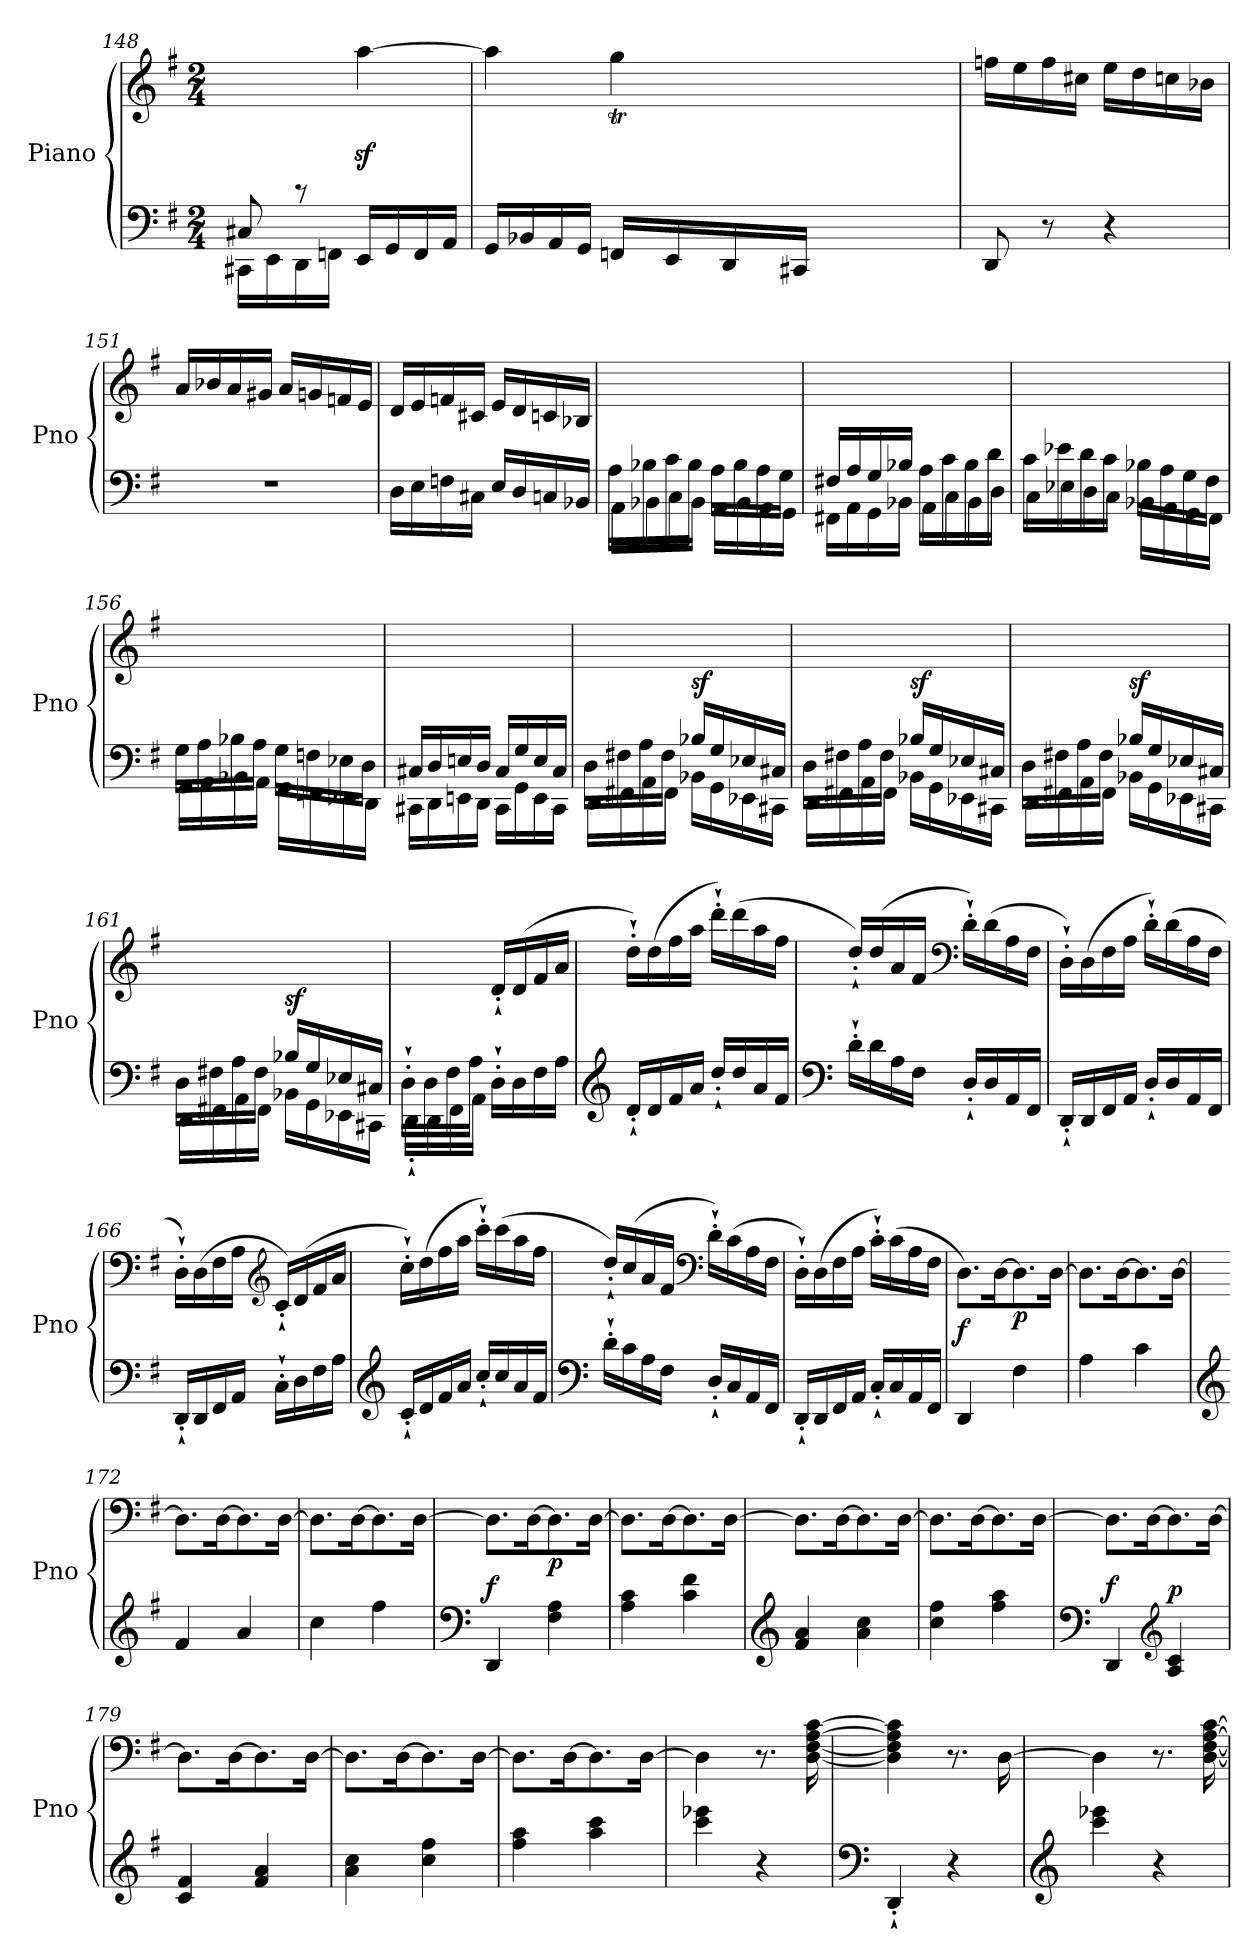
**kern	**kern	**dynam
*part1	*part1	*part1
*staff2	*staff1	*staff1/2
*I"Piano	*	*
*I'Pno	*	*
!!LO:LB:g=z
*clefF4	*clefG2	*
*k[f#]	*k[f#]	*
*M2/4	*M2/4	*
=148	=148	=148
*^	*	*
8C#X/	16CC#X\LL	8ryy	.
.	16EE\	.	.
4.ryy	16DD\	8rCC	.
.	16FFn\JJ	.	.
.	16EE/LL	[4aaz<\	.
.	16GG/	.	.
.	16FF/	.	.
.	16AA/JJ	.	.
*v	*v	*	*
=149	=149	=149
*	*^	*
16GG/LL	4aa\]	4ryy	.
16BB-X/	.	.	.
16AA/	.	.	.
16GG/JJ	.	.	.
*	*	*Xtuplet	*
16FFn/LL	4gg\	40ggTyy	.
.	.	40aayy	.
.	.	40ggyy	.
16EE/	.	.	.
.	.	40aayy	.
.	.	40ggyy	.
16DD/	.	40aayy	.
!	!	!LO:N:vis=32.	!
.	.	60ggyy	.
!	!	!LO:N:vis=32.	!
.	.	60aayy	.
.	.	[480%7ggyy	.
16CC#X/JJ	.	.	.
.	.	480ggyy]	.
.	.	40ffnTTTyy	.
.	.	40ggyy	.
*	*v	*v	*
=150	=150	=150
8DD/	16ffn\LL	.
.	16ee\	.
8r	16ff\	.
.	16cc#X\JJ	.
4r	16ee\LL	.
.	16dd\	.
.	16ccn\	.
.	16b-X\JJ	.
=151	=151	=151
2r	16a/LL	.
.	16b-X/	.
.	16a/	.
.	16g#X/JJ	.
.	16a/LL	.
.	16gn/	.
.	16fn/	.
.	16e/JJ	.
!!LO:LB:g=z
=152	=152	=152
16D\LL	16d/LL	.
16E\	16e/	.
16Fn\	16fn/	.
16C#X\JJ	16c#X/JJ	.
16E/LL	16e/LL	.
16D/	16d/	.
16Cn/	16cn/	.
16BB-X/JJ	16B-X/JJ	.
=153	=153	=153
*^	*	*
16A\LL	16AA\LL	2ryy	.
16B-X\	16BB-X\	.	.
16c\	16C\	.	.
16B-\JJ	16BB-\JJ	.	.
16A\LL	16AA\LL	.	.
16B-\	16BB-\	.	.
16A\	16AA\	.	.
16G\JJ	16GG\JJ	.	.
=154	=154	=154	=154
16F#X/LL	16FF#X\LL	2ryy	.
16A/	16AA\	.	.
16G/	16GG\	.	.
16B-X/JJ	16BB-X\JJ	.	.
16A\LL	16AA\LL	.	.
16c\	16C\	.	.
16B-\	16BB-\	.	.
16d\JJ	16D\JJ	.	.
=155	=155	=155	=155
16c\LL	16C\LL	2ryy	.
16e-X\	16E-X\	.	.
16d\	16D\	.	.
16c\JJ	16C\JJ	.	.
16B-X\LL	16BB-X\LL	.	.
16A\	16AA\	.	.
16G\	16GG\	.	.
16F#\JJ	16FF#\JJ	.	.
=156	=156	=156	=156
16G\LL	16GG\LL	2ryy	.
16A\	16AA\	.	.
16B-X\	16BB-X\	.	.
16A\JJ	16AA\JJ	.	.
16G\LL	16GG\LL	.	.
16Fn\	16FFn\	.	.
16E-X\	16EE-X\	.	.
16D\JJ	16DD\JJ	.	.
!!LO:LB:g=z
=157	=157	=157	=157
16C#X/LL	16CC#X\LL	2ryy	.
16D/	16DD\	.	.
16En/	16EEn\	.	.
16D/JJ	16DD\JJ	.	.
16C#/LL	16CC#\LL	.	.
16G/	16GG\	.	.
16E/	16EE\	.	.
16C#/JJ	16CC#\JJ	.	.
=158	=158	=158	=158
16D\LL	16DD\LL	4ryy	.
16F#X\	16FF#X\	.	.
16A\	16AA\	.	.
16F#\JJ	16FF#\JJ	.	.
!	!	!	!LO:DY:b
16B-X/LL	16BB-X\LL	4ryy	sf
16G/	16GG\	.	.
16E-X/	16EE-X\	.	.
16C#X/JJ	16CC#X\JJ	.	.
=159	=159	=159	=159
16D\LL	16DD\LL	4ryy	.
16F#X\	16FF#X\	.	.
16A\	16AA\	.	.
16F#\JJ	16FF#\JJ	.	.
!	!	!	!LO:DY:b
16B-X/LL	16BB-X\LL	4ryy	sf
16G/	16GG\	.	.
16E-X/	16EE-X\	.	.
16C#X/JJ	16CC#X\JJ	.	.
=160	=160	=160	=160
16D\LL	16DD\LL	4ryy	.
16F#X\	16FF#X\	.	.
16A\	16AA\	.	.
16F#\JJ	16FF#\JJ	.	.
!	!	!	!LO:DY:b
16B-X/LL	16BB-X\LL	4ryy	sf
16G/	16GG\	.	.
16E-X/	16EE-X\	.	.
16C#X/JJ	16CC#X\JJ	.	.
!!LO:PB:g=z
=161	=161	=161	=161
16D\LL	16DD\LL	4ryy	.
16F#X\	16FF#X\	.	.
16A\	16AA\	.	.
16F#\JJ	16FF#\JJ	.	.
!	!	!	!LO:DY:b
16B-X/LL	16BB-X\LL	4ryy	sf
16G/	16GG\	.	.
16E-X/	16EE-X\	.	.
16C#X/JJ	16CC#X\JJ	.	.
=162	=162	=162	=162
16D`'\LL	16DD`'\LL	4ryy	.
(16D\	16DD\	.	.
16F#\	16FF#\	.	.
16A\JJ	16AA\JJ	.	.
4ryy	16D`'\LL	16d`'/LL)	.
.	16D\	(>16d/	.
.	16F#\	16f#/	.
.	16A\JJ	16a/JJ	.
*v	*v	*	*
=163	=163	=163
*clefG2	*	*
16d`'/LL	16dd`'\LL)	.
16d/	(16dd\	.
16f#/	16ff#\	.
16a/JJ	16aa\JJ	.
16dd`'/LL	16ddd`'\LL)	.
16dd/	(16ddd\	.
16a/	16aa\	.
16f#/JJ	16ff#\JJ	.
=164	=164	=164
*clefF4	*	*
16d`'\LL	16dd`'/LL)	.
16d\	(16dd/	.
16A\	16a/	.
16F#\JJ	16f#/JJ	.
*	*clefF4	*
16D`'/LL	16d`'\LL)	.
16D/	(16d\	.
16AA/	16A\	.
16FF#/JJ	16F#\JJ	.
!!LO:LB:g=z
=165	=165	=165
16DD`'/LL	16D`'\LL)	.
16DD/	(16D\	.
16FF#/	16F#\	.
16AA/JJ	16A\JJ	.
16D`'/LL	16d`'\LL)	.
16D/	(16d\	.
16AA/	16A\	.
16FF#/JJ	16F#\JJ	.
=166	=166	=166
16DD`'/LL	16D`'\LL)	.
16DD/	(16D\	.
16FF#/	16F#\	.
16AA/JJ	16A\JJ	.
*	*clefG2	*
16C`'\LL	16c`'/LL)	.
16D\	(>16d/	.
16F#\	16f#/	.
16A\JJ	16a/JJ	.
=167	=167	=167
*clefG2	*	*
16c`'/LL	16cc`'\LL)	.
16d/	(16dd\	.
16f#/	16ff#\	.
16a/JJ	16aa\JJ	.
16cc`'/LL	16ccc`'\LL)	.
16cc/	(16ccc\	.
16a/	16aa\	.
16f#/JJ	16ff#\JJ	.
=168	=168	=168
*clefF4	*	*
16d`'\LL	16dd`'/LL)	.
16c\	(16cc/	.
16A\	16a/	.
16F#\JJ	16f#/JJ	.
*	*clefF4	*
16D`'/LL	16d`'\LL)	.
16C/	(16c\	.
16AA/	16A\	.
16FF#/JJ	16F#\JJ	.
!!LO:LB:g=z
=169	=169	=169
16DD`'/LL	16D`'\LL)	.
16DD/	(16D\	.
16FF#/	16F#\	.
16AA/JJ	16A\JJ	.
16C`'/LL	16c`'\LL)	.
16C/	(16c\	.
16AA/	16A\	.
16FF#/JJ	16F#\JJ	.
=170	=170	=170
!	!	!LO:DY:a=2
4DD/	8.D\L)	f
.	[16D\K	.
!	!	!LO:DY:b
4F#\	8.D\]	p
.	[16D\Jk	.
=171	=171	=171
4A\	8.D\L]	.
.	[16D\K	.
4c\	8.D\]	.
.	[16D\Jk	.
=172	=172	=172
*clefG2	*	*
4f#/	8.D\L]	.
.	[16D\K	.
4a/	8.D\]	.
.	[16D\Jk	.
=173	=173	=173
4cc\	8.D\L]	.
.	[16D\K	.
4ff#\	8.D\]	.
.	[16D\Jk	.
=174	=174	=174
*clefF4	*	*
!	!	!LO:DY:a=2
4DD/	8.D\L]	f
.	[16D\K	.
!	!	!LO:DY:b
4F#\ 4A\	8.D\]	p
.	[16D\Jk	.
=175	=175	=175
4A\ 4c\	8.D\L]	.
.	[16D\K	.
4c\ 4f#\	8.D\]	.
.	[16D\Jk	.
=176	=176	=176
*clefG2	*	*
4f#/ 4a/	8.D\L]	.
.	[16D\K	.
4a\ 4cc\	8.D\]	.
.	[16D\Jk	.
!!LO:LB:g=z
=177	=177	=177
4cc\ 4ff#\	8.D\L]	.
.	[16D\K	.
4ff#\ 4aa\	8.D\]	.
.	[16D\Jk	.
=178	=178	=178
*clefF4	*	*
!	!	!LO:DY:a=2
4DD/	8.D\L]	f
.	[16D\K	.
*clefG2	*	*
!	!	!LO:DY:a=2
4A/ 4c/	8.D\]	p
.	[16D\Jk	.
=179	=179	=179
4c/ 4f#/	8.D\L]	.
.	[16D\K	.
4f#/ 4a/	8.D\]	.
.	[16D\Jk	.
=180	=180	=180
4a\ 4cc\	8.D\L]	.
.	[16D\K	.
4cc\ 4ff#\	8.D\]	.
.	[16D\Jk	.
=181	=181	=181
4ff#\ 4aa\	8.D\L]	.
.	[16D\K	.
4aa\ 4ccc\	8.D\]	.
.	[16D\Jk	.
=182	=182	=182
4ccc\ 4eee-X\	4D\]	.
4r	8.r	.
.	[16D\ [16F#\ [16A\ [16c\	.
=183	=183	=183
*clefF4	*	*
4DD`'/	4D\] 4F#\] 4A\] 4c\]	.
4r	8.r	.
.	[16D\	.
=184	=184	=184
*clefG2	*	*
4ccc\ 4eee-X\	4D\]	.
4r	8.r	.
.	[16D\ [16F#\ [16A\ [16c\	.
=	=	=
*-	*-	*-
